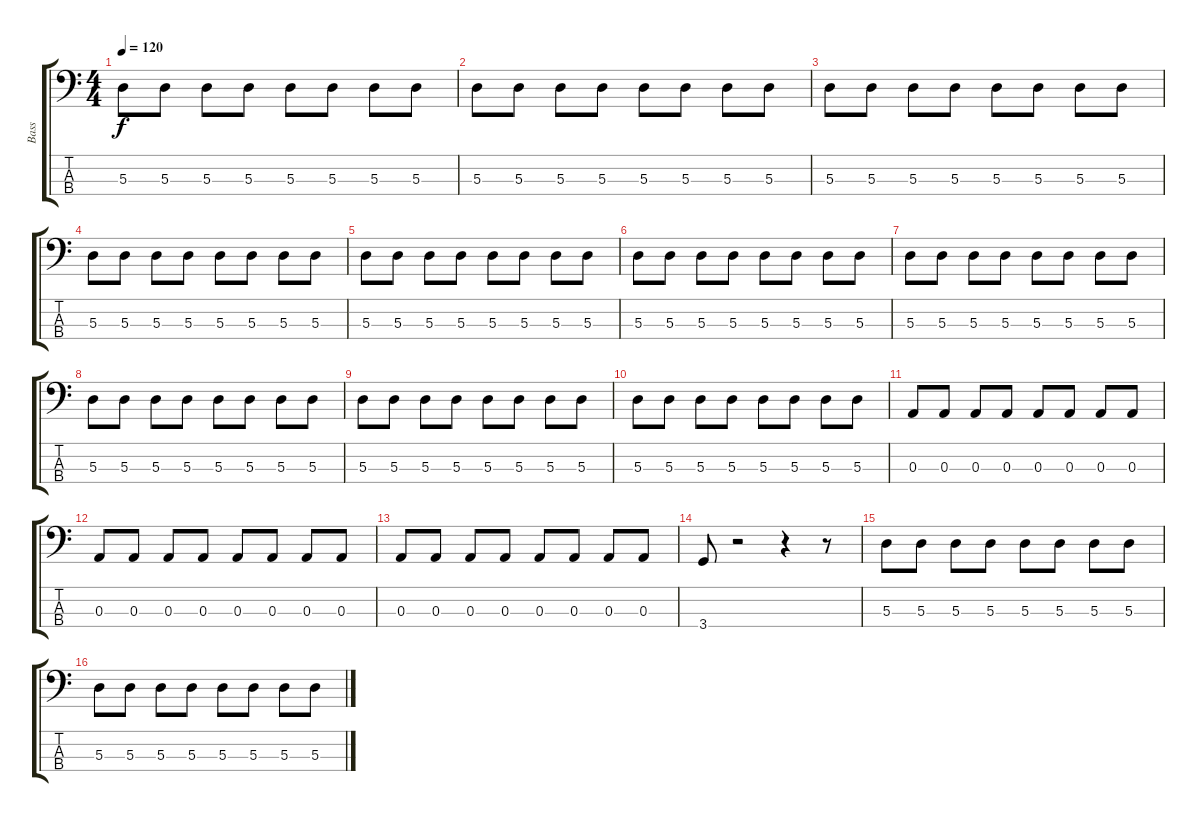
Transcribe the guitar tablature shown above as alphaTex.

\track ("Bass" "Bass") {instrument acousticbass}
\staff {score tabs}
\tuning (G2 D2 A1 E1) {hide}
\ts (4 4)
\tempo 120
\clef f4
\ks c
5.3.8{dy f} 5.3.8 5.3.8 5.3.8 5.3.8 5.3.8 5.3.8 5.3.8 |
5.3.8 5.3.8 5.3.8 5.3.8 5.3.8 5.3.8 5.3.8 5.3.8 |
5.3.8 5.3.8 5.3.8 5.3.8 5.3.8 5.3.8 5.3.8 5.3.8 |
5.3.8 5.3.8 5.3.8 5.3.8 5.3.8 5.3.8 5.3.8 5.3.8 |
5.3.8 5.3.8 5.3.8 5.3.8 5.3.8 5.3.8 5.3.8 5.3.8 |
5.3.8 5.3.8 5.3.8 5.3.8 5.3.8 5.3.8 5.3.8 5.3.8 |
5.3.8 5.3.8 5.3.8 5.3.8 5.3.8 5.3.8 5.3.8 5.3.8 |
5.3.8 5.3.8 5.3.8 5.3.8 5.3.8 5.3.8 5.3.8 5.3.8 |
5.3.8 5.3.8 5.3.8 5.3.8 5.3.8 5.3.8 5.3.8 5.3.8 |
5.3.8 5.3.8 5.3.8 5.3.8 5.3.8 5.3.8 5.3.8 5.3.8 |
0.3.8 0.3.8 0.3.8 0.3.8 0.3.8 0.3.8 0.3.8 0.3.8 |
0.3.8 0.3.8 0.3.8 0.3.8 0.3.8 0.3.8 0.3.8 0.3.8 |
0.3.8 0.3.8 0.3.8 0.3.8 0.3.8 0.3.8 0.3.8 0.3.8 |
3.4.8 r.2 r.4 r.8 |
5.3.8 5.3.8 5.3.8 5.3.8 5.3.8 5.3.8 5.3.8 5.3.8 |
5.3.8 5.3.8 5.3.8 5.3.8 5.3.8 5.3.8 5.3.8 5.3.8
